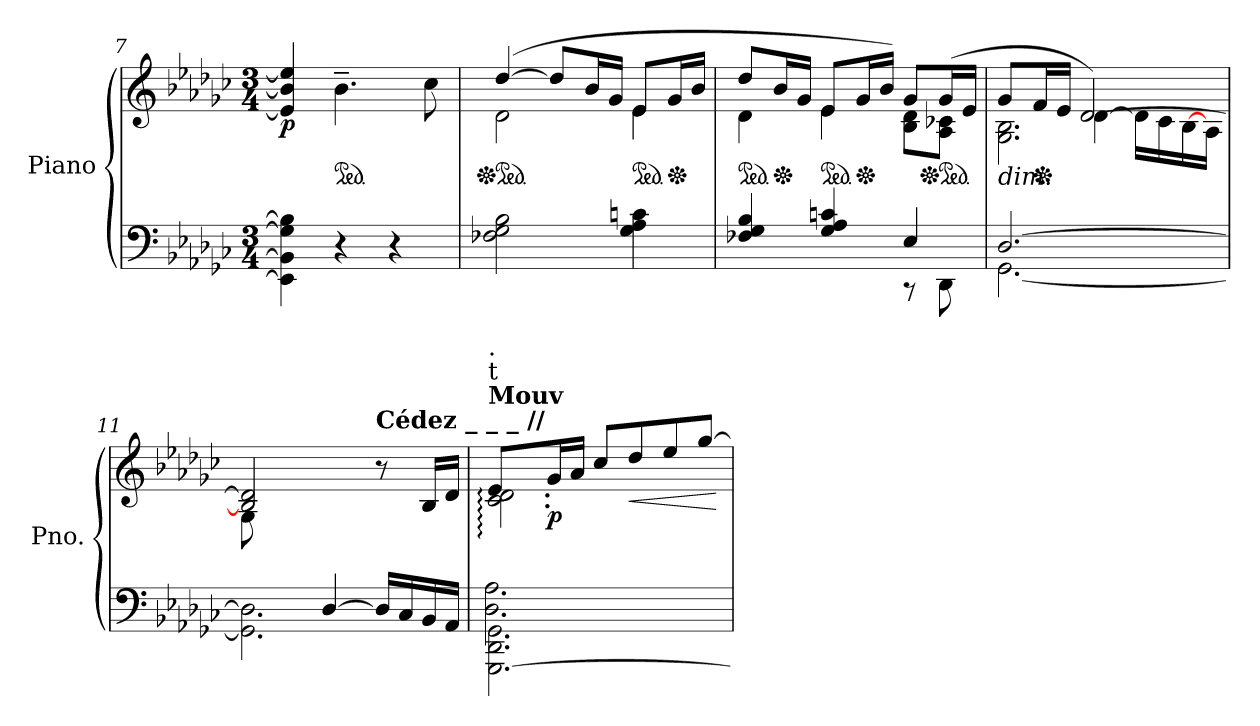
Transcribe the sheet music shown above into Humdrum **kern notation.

**kern	**kern	**dynam
*part1	*part1	*part1
*staff2	*staff1	*staff1/2
*I"Piano	*	*
*I'Pno.	*	*
*clefF4	*clefG2	*
*k[b-e-a-d-g-c-]	*k[b-e-a-d-g-c-]	*
*M3/4	*M3/4	*
=7	=7	=7
!	!	!LO:DY:b
4EE-\] 4BB-\] 4G\] 4B-\]	4e-/] 4b-/] 4ee-/]	p
*	*ped	*
4r	4.b-~\	.
4r	.	.
.	8cc-\	.
=8	=8	=8
*	*Xped	*
*	*ped	*
*	*^	*
2F-X\ 2G-\ 2B-\	(>[4dd-/	2d-\	.
.	8dd-/L]	.	.
.	16b-/L	.	.
.	16g-/JJ	.	.
*	*ped	*	*
*	*MM56	*	*
4G-\ 4A-\ 4cn\	8e-/L	4e-\	.
*	*Xped	*	*
.	16g-/L	.	.
.	16b-/JJ	.	.
=9	=9	=9	=9
*^	*	*	*
*	*	*ped	*	*
4F-X/ 4G-/ 4B-/	2ryy	8dd-/L	4d-\	.
*	*	*Xped	*	*
.	.	16b-/L	.	.
.	.	16g-/JJ	.	.
*	*	*ped	*	*
4G-/ 4A-/ 4cn/	.	8e-/L	4e-\	.
*	*	*Xped	*	*
*	*	*MM48	*	*
.	.	16g-/L	.	.
.	.	16b-/JJ)	.	.
*	*	*MM44	*	*
4E-/	8r	8g-/L	8B-\ 8d-\L	.
*	*	*Xped	*	*
*	*	*ped	*	*
.	8DD-\	(>16g-/L	8A-\ 8c-X\J	.
.	.	16e-/JJ	.	.
!!LO:LB:g=z
=10	=10	=10	=10	=10
*	*	*	*^	*
!	!	!LO:TX:b:i:t=dim.	!	!	!
[2.D-/	[2.GG-\	8g-/L	2.G-\ 2.B-\	4ryy	.
*	*	*Xped	*	*	*
.	.	16f/L	.	.	.
.	.	16e-/JJ	.	.	.
.	.	(<[2d-/)	.	[4d-\	.
.	.	.	.	16d-\LL]	.
*	*	*MM52	*	*	*
.	.	.	.	16c-\	.
.	.	.	.	[16B-\	.
.	.	.	.	16A-\JJ	.
*	*	*	*v	*v	*
=11	=11	=11	=11	=11
8ryy	2.GG-\] 2.D-\]	2B-/] 2d-/]	8G-\L	.
16F/L	.	.	2ryy	.
16E-/JJ	.	.	.	.
[4D-/	.	.	.	.
!	!	!LO:TX:a:B:t=Cédez  _     _     _   //	!	!
16D-/LL]	.	8r	.	.
*	*	*MM44	*	*
16C-/	.	.	.	.
16BB-/	.	16B-/LL	8ryy	.
16AA-/JJ)	.	16d-/JJ	.	.
*	*	*v	*v	*
=12	=12	=12	=12
*	*	*MM52	*
*	*	*^	*
*	*	*	*^	*
!	!	!LO:TX:a:B:t=Mouv	!	!	!
!	!	!LO:TX:a:t=t	!	!	!
!	!	!LO:TX:a:t=.	!	!	!
[2.GGG-\ 2.DD-\ 2.GG-\	2.D- 2.A-	8e-/L	2.c-\ 2.d-\	2.D-yy: 2.A-yy: 2.c-yy: 2.d-yy:	.
!	!	!	!	!	!LO:DY:b
.	.	16g-/L	.	.	p
.	.	16a-/JJ	.	.	.
.	.	8cc-/L	.	.	.
!	!	!	!	!	!LO:HP:b
.	.	8dd-/	.	.	<
.	.	8ee-/	.	.	.
.	.	[8gg-/J	.	.	.
*v	*v	*	*	*	*
*	*v	*v	*v	*
.	.	[
=	=	=
*-	*-	*-
